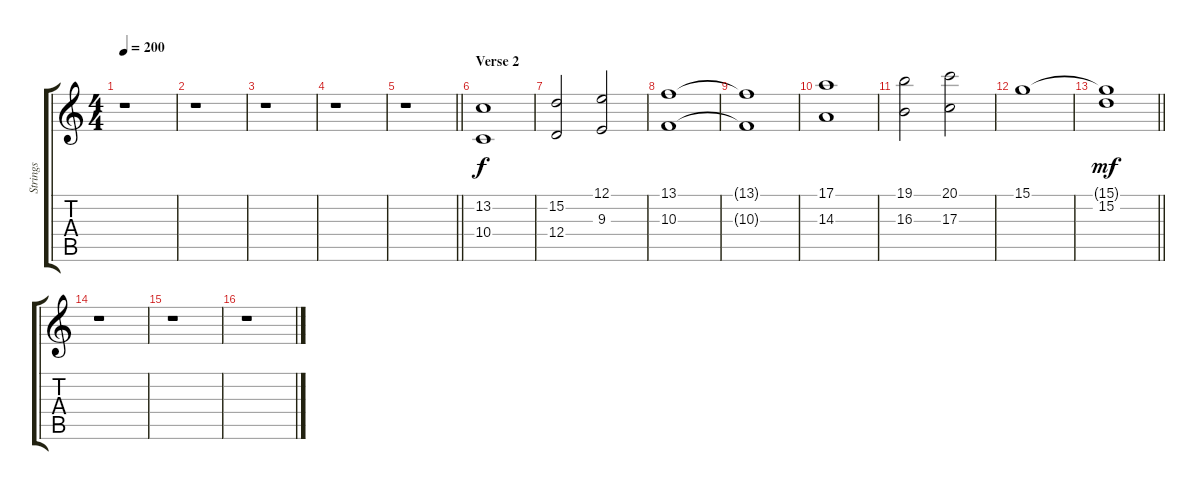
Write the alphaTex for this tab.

\track ("Strings" "Strings") {instrument stringensemble1}
\staff {score tabs}
\tuning (E4 B3 G3 D3 A2 E2) {hide}
\ts (4 4)
\tempo 200
\clef g2
\ks c
r.1{dy f} |
r.1 |
r.1 |
r.1 |
\barLineRight lightlight
r.1 |
\section ("" "Verse 2")
(13.2 10.4).1{volume 10 instrument churchorgan} |
(15.2 12.4).2 (12.1 9.3).2 |
(13.1 10.3).1 |
(13.1{t} 10.3{t}).1 |
(17.1 14.3).1 |
(19.1 16.3).2 (20.1 17.3).2 |
15.1.1 |
\barLineRight lightlight
(15.1{t} 15.2).1{dy mf} |
\section ("" "")
r.1 |
r.1 |
r.1
